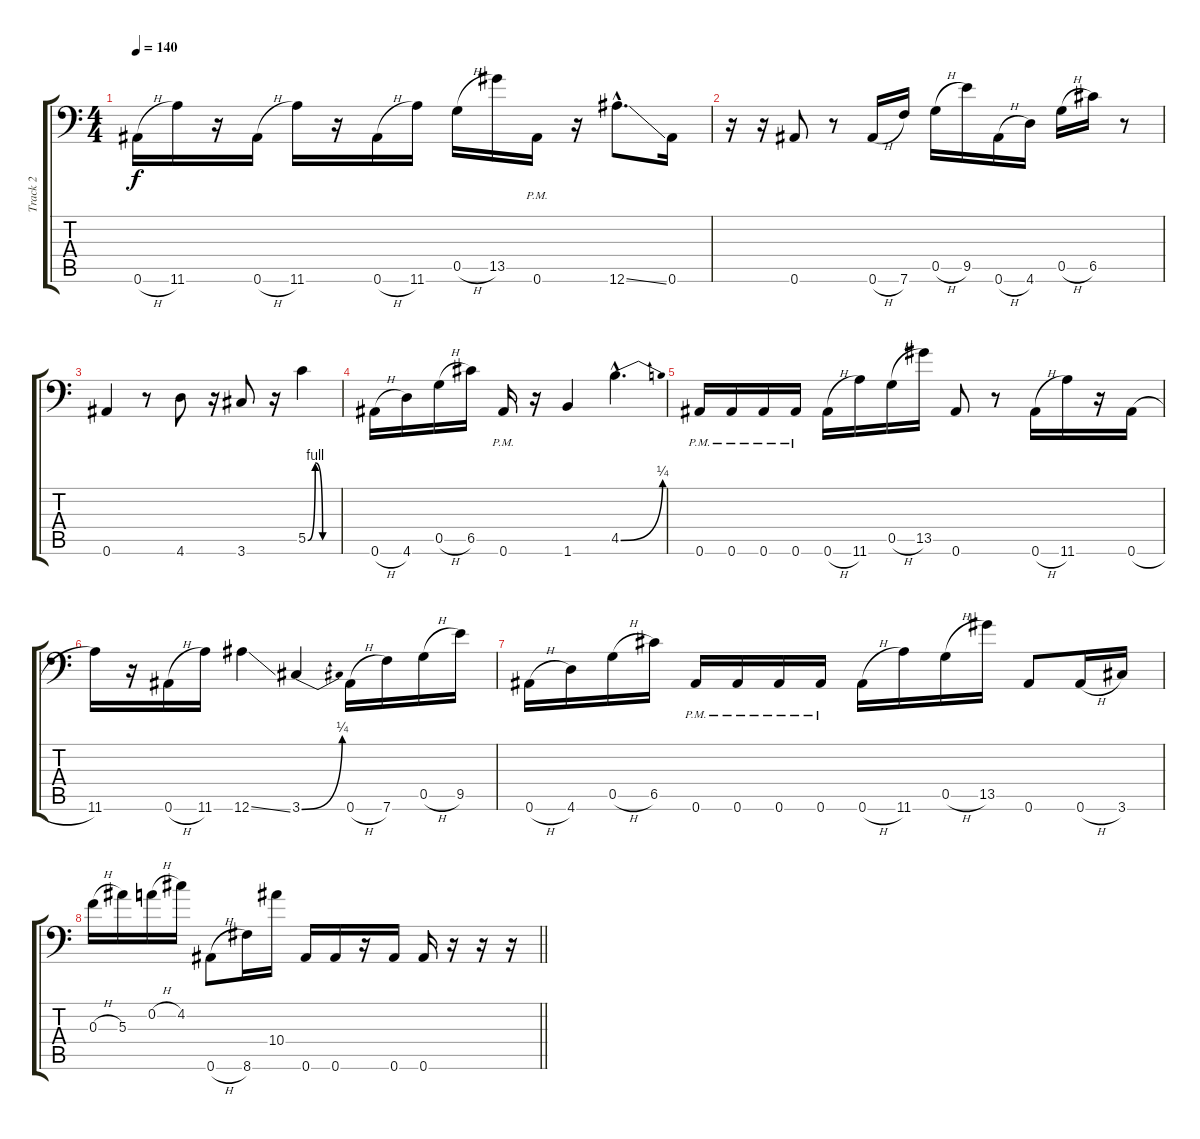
\track ("Track 2" "Track 2") {instrument distortionguitar}
\staff {score tabs}
\tuning (D4 A3 F3 C3 G2 Bb1) {hide}
\ts (4 4)
\tempo 140
\clef f4
\ks c
0.6{h}.16{dy f} 11.6.16 r.16 0.6{h}.16 11.6.16 r.16 0.6{h}.16 11.6.16 0.5{h}.16 13.5.16 0.6{pm}.16 r.16 12.6{ss hac}.8{d} 0.6.16 |
r.16 r.16 0.6.8 r.8 0.6{h}.16 7.6.16 0.5{h}.16 9.5.16 0.6{h}.16 4.6.16 0.5{h}.16 6.5.16 r.8 |
0.6.4 r.8 4.6.8 r.16 3.6.8 r.16 5.5{be (custom 0 0 15 4 30 0 60 0)}.4 |
0.6{h}.16 4.6.16 0.5{h}.16 6.5.16 0.6{pm}.16 r.16 1.6.4 4.5{be (bend 0 0 60 1) hac}.4{d} |
0.6{pm}.16 0.6{pm}.16 0.6{pm}.16 0.6{pm}.16 0.6{h}.16 11.6.16 0.5{h}.16 13.5.16 0.6.8 r.8 0.6{h}.16 11.6.16 r.16 0.6{h}.16 |
11.6.16 r.16 0.6{h}.16 11.6.16 12.6{ss}.4 3.6{be (bend 0 0 60 1)}.4 0.6{h}.16 7.6.16 0.5{h}.16 9.5.16 |
0.6{h}.16 4.6.16 0.5{h}.16 6.5.16 0.6{pm}.16 0.6{pm}.16 0.6{pm}.16 0.6{pm}.16 0.6{h}.16 11.6.16 0.5{h}.16 13.5.16 0.6.8 0.6{h}.16 3.6.16 |
\barLineRight lightlight
0.3{h}.16 5.3.16 0.2{h}.16 4.2.16 0.6{h}.8 8.6.16 10.4.16 0.6.16 0.6.16 r.16 0.6.16 0.6.16 r.16 r.16 r.16
